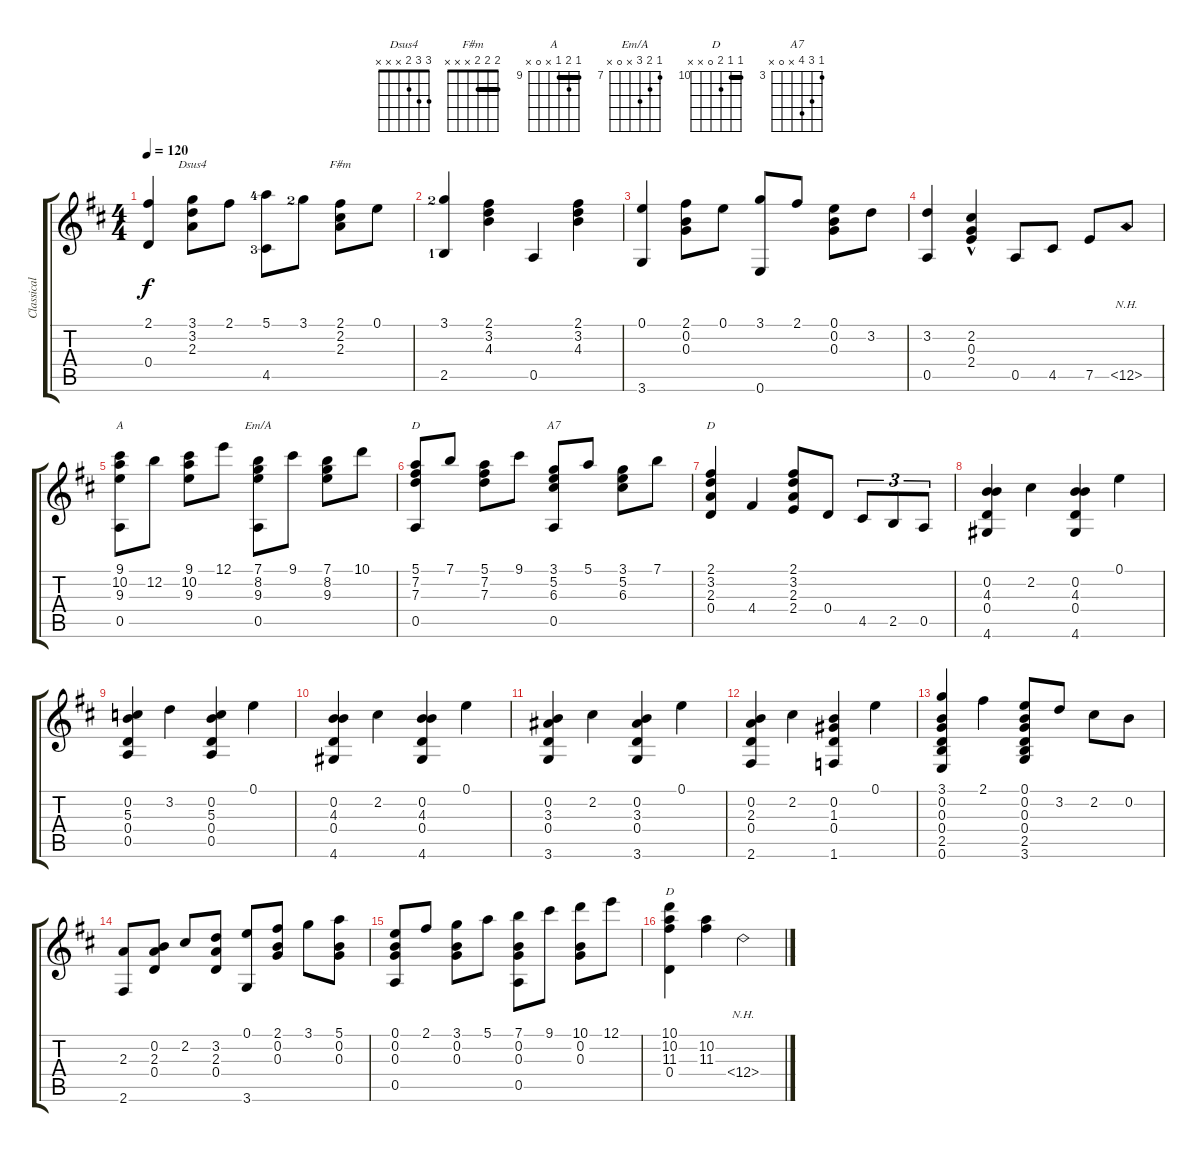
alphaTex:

\track ("Classical Guitar" "Classical ") {instrument acousticguitarnylon}
\staff {score tabs}
\tuning (E4 B3 G3 D3 A2 E2) {hide}
\chord ("Dsus4" 3 3 2 x x x)
\chord ("F#m" 2 2 2 x x x) {barre 2}
\chord ("A" 9 10 9 x 0 x) {firstfret 9 barre 9}
\chord ("Em/A" 7 8 9 x 0 x) {firstfret 7}
\chord ("D" 5 7 7 x 0 x) {firstfret 5}
\chord ("A7" 3 5 6 x 0 x) {firstfret 3}
\chord ("D" 2 3 2 0 x x) {barre 2}
\chord ("D" 10 10 11 0 x x) {firstfret 10 barre 10}
\ts (4 4)
\tempo 120
\clef g2
\ks d
(2.1 0.4).4{dy f} (3.1 3.2 2.3).8{ch "Dsus4"} 2.1.8 (5.1{lf 5} 4.5{lf 4}).8 3.1{lf 3}.8 (2.1 2.2 2.3).8{ch "F#m"} 0.1.8 |
(3.1{lf 3} 2.5{lf 2}).4 (2.1 3.2 4.3).4 0.5.4 (2.1 3.2 4.3).4 |
(0.1 3.6).4 (2.1 0.2 0.3).8 0.1.8 (3.1 0.6).8 2.1.8 (0.1 0.2 0.3).8 3.2.8 |
(3.2 0.5).4 (2.2{hac} 0.3{hac} 2.4{hac}).4 0.5.8 4.5.8 7.5.8 12.5{nh}.8 |
(9.1 10.2 9.3 0.5).8{ch "A"} 12.2.8 (9.1 10.2 9.3).8 12.1.8 (7.1 8.2 9.3 0.5).8{ch "Em/A"} 9.1.8 (7.1 8.2 9.3).8 10.1.8 |
(5.1 7.2 7.3 0.5).8{ch "D"} 7.1.8 (5.1 7.2 7.3).8 9.1.8 (3.1 5.2 6.3 0.5).8{ch "A7"} 5.1.8 (3.1 5.2 6.3).8 7.1.8 |
(2.1 3.2 2.3 0.4).4{ch "D"} 4.4.4 (2.1 3.2 2.3 2.4).8 0.4.8 4.5.8{tu (3 2)} 2.5.8{tu (3 2)} 0.5.8{tu (3 2)} |
(0.2 4.3 0.4 4.6).4 2.2.4 (0.2 4.3 0.4 4.6).4 0.1.4 |
(0.2 5.3 0.4 0.5).4 3.2.4 (0.2 5.3 0.4 0.5).4 0.1.4 |
(0.2 4.3 0.4 4.6).4 2.2.4 (0.2 4.3 0.4 4.6).4 0.1.4 |
(0.2 3.3 0.4 3.6).4 2.2.4 (0.2 3.3 0.4 3.6).4 0.1.4 |
(0.2 2.3 0.4 2.6).4 2.2.4 (0.2 1.3 0.4 1.6).4 0.1.4 |
(3.1 0.2 0.3 0.4 2.5 0.6).4 2.1.4 (0.1 0.2 0.3 0.4 2.5 3.6).8 3.2.8 2.2.8 0.2.8 |
(2.3 2.6).8 (0.2 2.3 0.4).8 2.2.8 (3.2 2.3 0.4).8 (0.1 3.6).8 (2.1 0.2 0.3).8 3.1.8 (5.1 0.2 0.3).8 |
(0.1 0.2 0.3 0.5).8 2.1.8 (3.1 0.2 0.3).8 5.1.8 (7.1 0.2 0.3 0.5).8 9.1.8 (10.1 0.2 0.3).8 12.1.8 |
(10.1 10.2 11.3 0.4).4{ch "D"} (10.2 11.3).4 12.4{nh}.2
